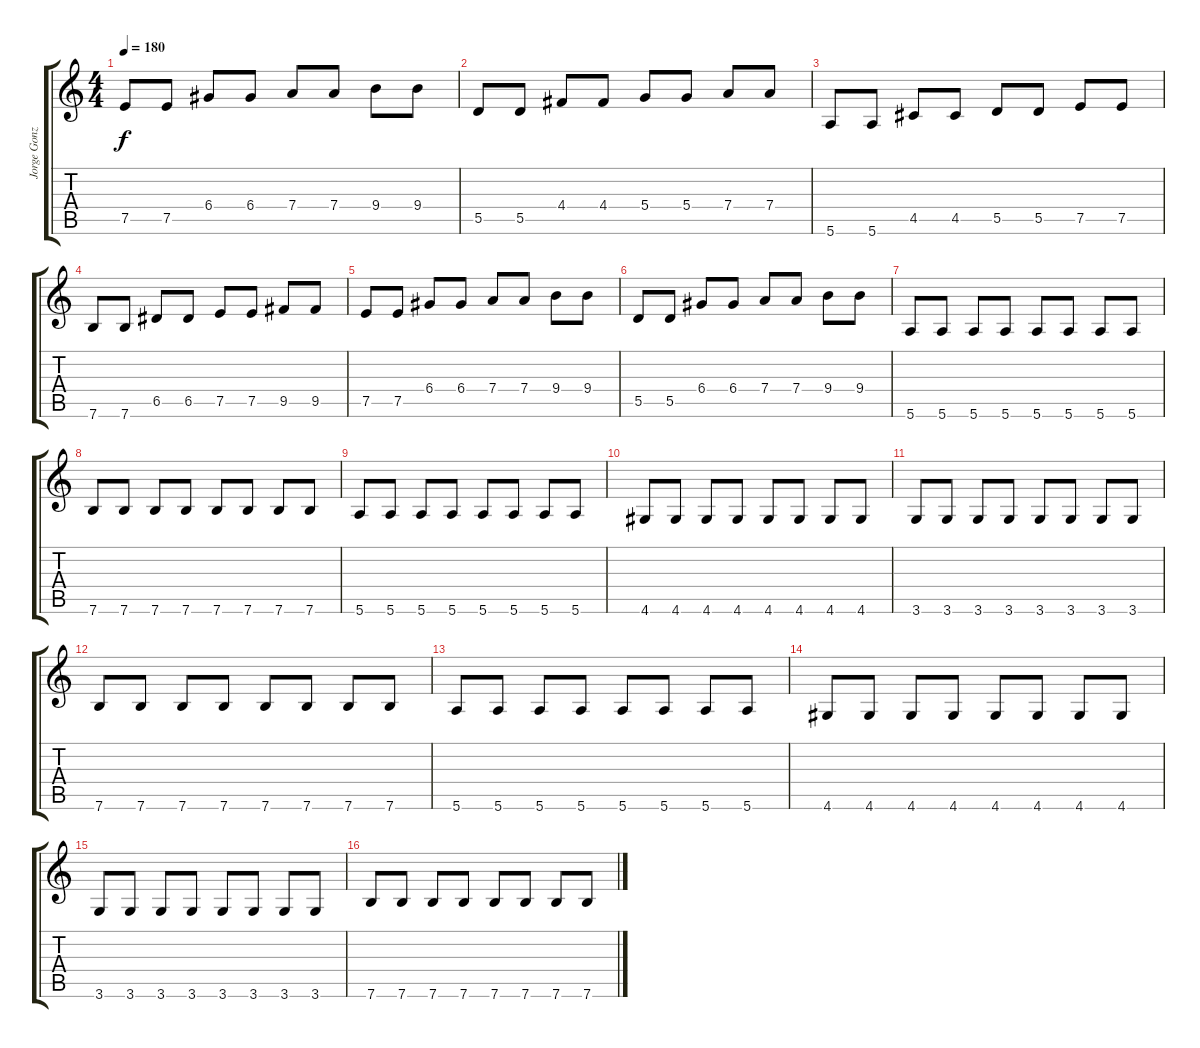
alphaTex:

\track ("Jorge Gonzalez" "Jorge Gonz") {instrument electricbassfinger}
\staff {score tabs}
\tuning (E4 B3 G3 D3 A2 E2) {hide}
\ts (4 4)
\tempo 180
\clef g2
\ks c
7.5.8{dy f} 7.5.8 6.4.8 6.4.8 7.4.8 7.4.8 9.4.8 9.4.8 |
5.5.8 5.5.8 4.4.8 4.4.8 5.4.8 5.4.8 7.4.8 7.4.8 |
5.6.8 5.6.8 4.5.8 4.5.8 5.5.8 5.5.8 7.5.8 7.5.8 |
7.6.8 7.6.8 6.5.8 6.5.8 7.5.8 7.5.8 9.5.8 9.5.8 |
7.5.8 7.5.8 6.4.8 6.4.8 7.4.8 7.4.8 9.4.8 9.4.8 |
5.5.8 5.5.8 6.4.8 6.4.8 7.4.8 7.4.8 9.4.8 9.4.8 |
5.6.8 5.6.8 5.6.8 5.6.8 5.6.8 5.6.8 5.6.8 5.6.8 |
7.6.8 7.6.8 7.6.8 7.6.8 7.6.8 7.6.8 7.6.8 7.6.8 |
5.6.8 5.6.8 5.6.8 5.6.8 5.6.8 5.6.8 5.6.8 5.6.8 |
4.6.8 4.6.8 4.6.8 4.6.8 4.6.8 4.6.8 4.6.8 4.6.8 |
3.6.8 3.6.8 3.6.8 3.6.8 3.6.8 3.6.8 3.6.8 3.6.8 |
7.6.8 7.6.8 7.6.8 7.6.8 7.6.8 7.6.8 7.6.8 7.6.8 |
5.6.8 5.6.8 5.6.8 5.6.8 5.6.8 5.6.8 5.6.8 5.6.8 |
4.6.8 4.6.8 4.6.8 4.6.8 4.6.8 4.6.8 4.6.8 4.6.8 |
3.6.8 3.6.8 3.6.8 3.6.8 3.6.8 3.6.8 3.6.8 3.6.8 |
7.6.8 7.6.8 7.6.8 7.6.8 7.6.8 7.6.8 7.6.8 7.6.8
